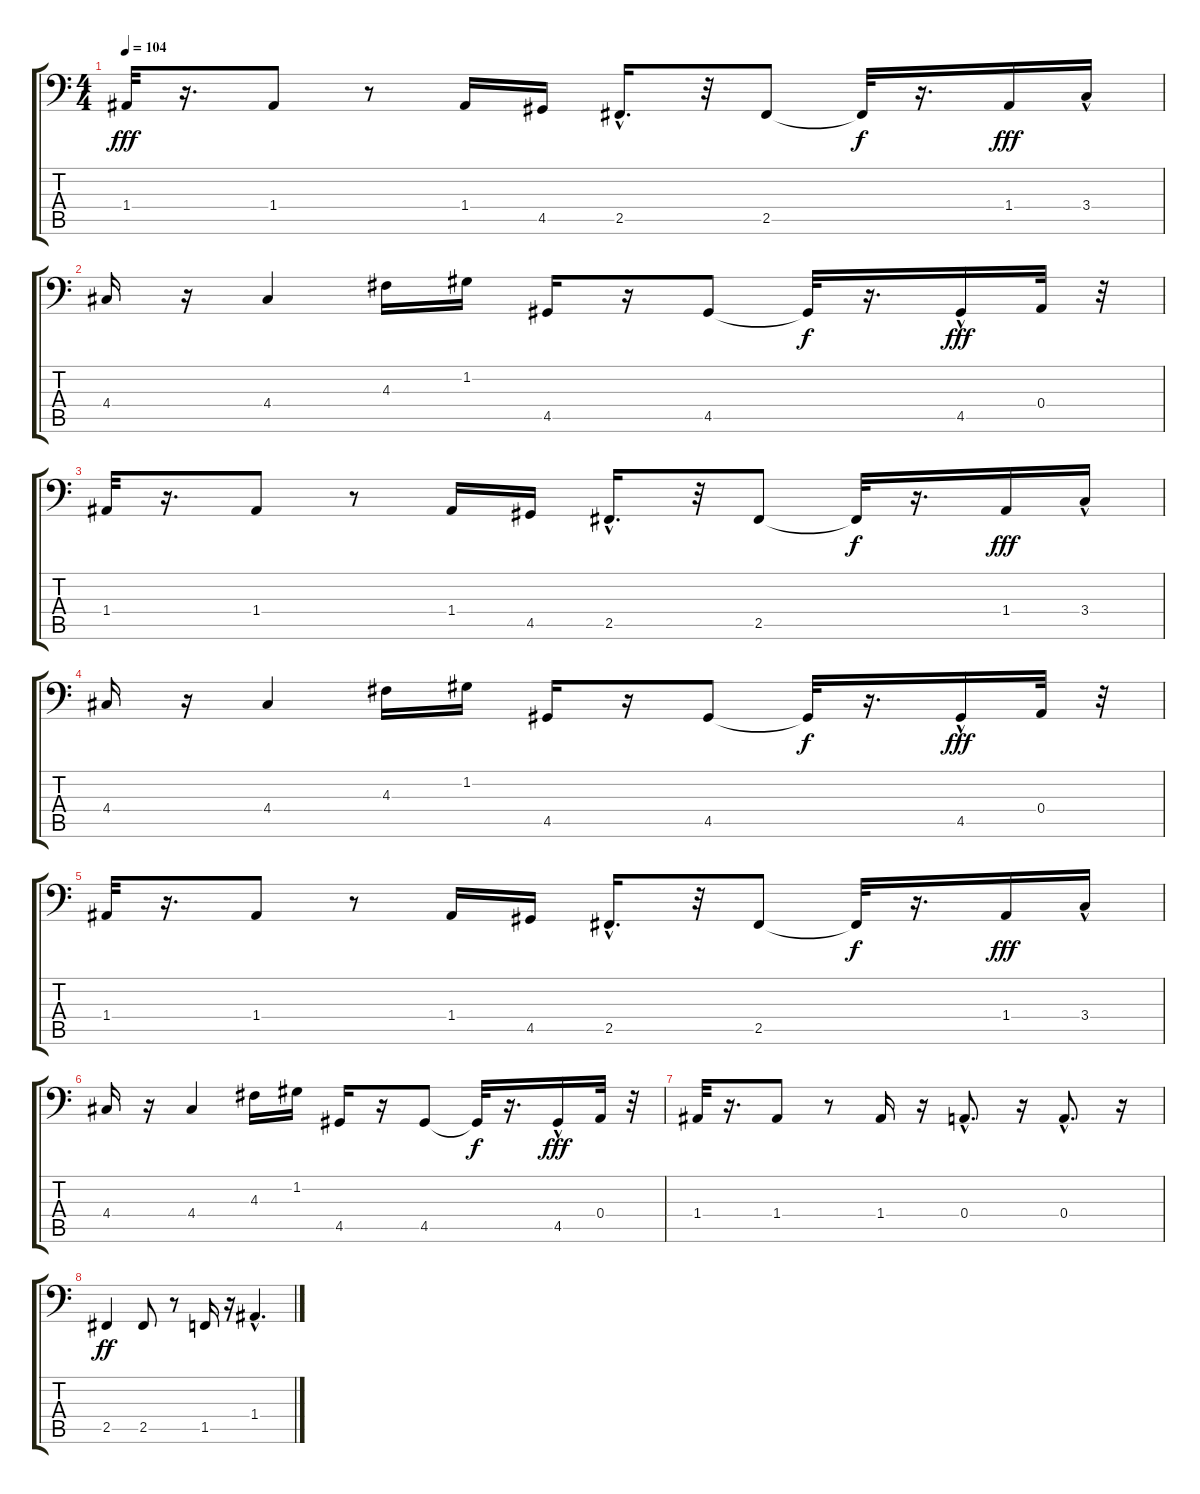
\track "" {instrument electricbassfinger}
\staff {score tabs}
\tuning (C3 G2 D2 A1 E1 B0) {hide}
\ts (4 4)
\tempo 104
\clef f4
\ks c
1.4.32{dy fff} r.16{d} 1.4.8 r.8 1.4.16 4.5.16 2.5{hac}.16{d} r.32 2.5.8 2.5{t}.32{dy f} r.16{d} 1.4.16{dy fff} 3.4{hac}.16 |
4.4.16 r.16 4.4.4 4.3.16 1.2.16 4.5.16 r.16 4.5.8 4.5{t}.32{dy f} r.16{d} 4.5{hac}.16{dy fff} 0.4.32 r.32 |
1.4.32 r.16{d} 1.4.8 r.8 1.4.16 4.5.16 2.5{hac}.16{d} r.32 2.5.8 2.5{t}.32{dy f} r.16{d} 1.4.16{dy fff} 3.4{hac}.16 |
4.4.16 r.16 4.4.4 4.3.16 1.2.16 4.5.16 r.16 4.5.8 4.5{t}.32{dy f} r.16{d} 4.5{hac}.16{dy fff} 0.4.32 r.32 |
1.4.32 r.16{d} 1.4.8 r.8 1.4.16 4.5.16 2.5{hac}.16{d} r.32 2.5.8 2.5{t}.32{dy f} r.16{d} 1.4.16{dy fff} 3.4{hac}.16 |
4.4.16 r.16 4.4.4 4.3.16 1.2.16 4.5.16 r.16 4.5.8 4.5{t}.32{dy f} r.16{d} 4.5{hac}.16{dy fff} 0.4.32 r.32 |
1.4.32 r.16{d} 1.4.8 r.8 1.4.16 r.16 0.4{hac}.8{d} r.16 0.4{hac}.8{d} r.16 |
2.5.4{dy ff} 2.5.8 r.8 1.5.16 r.16 1.4{hac}.4{d}
